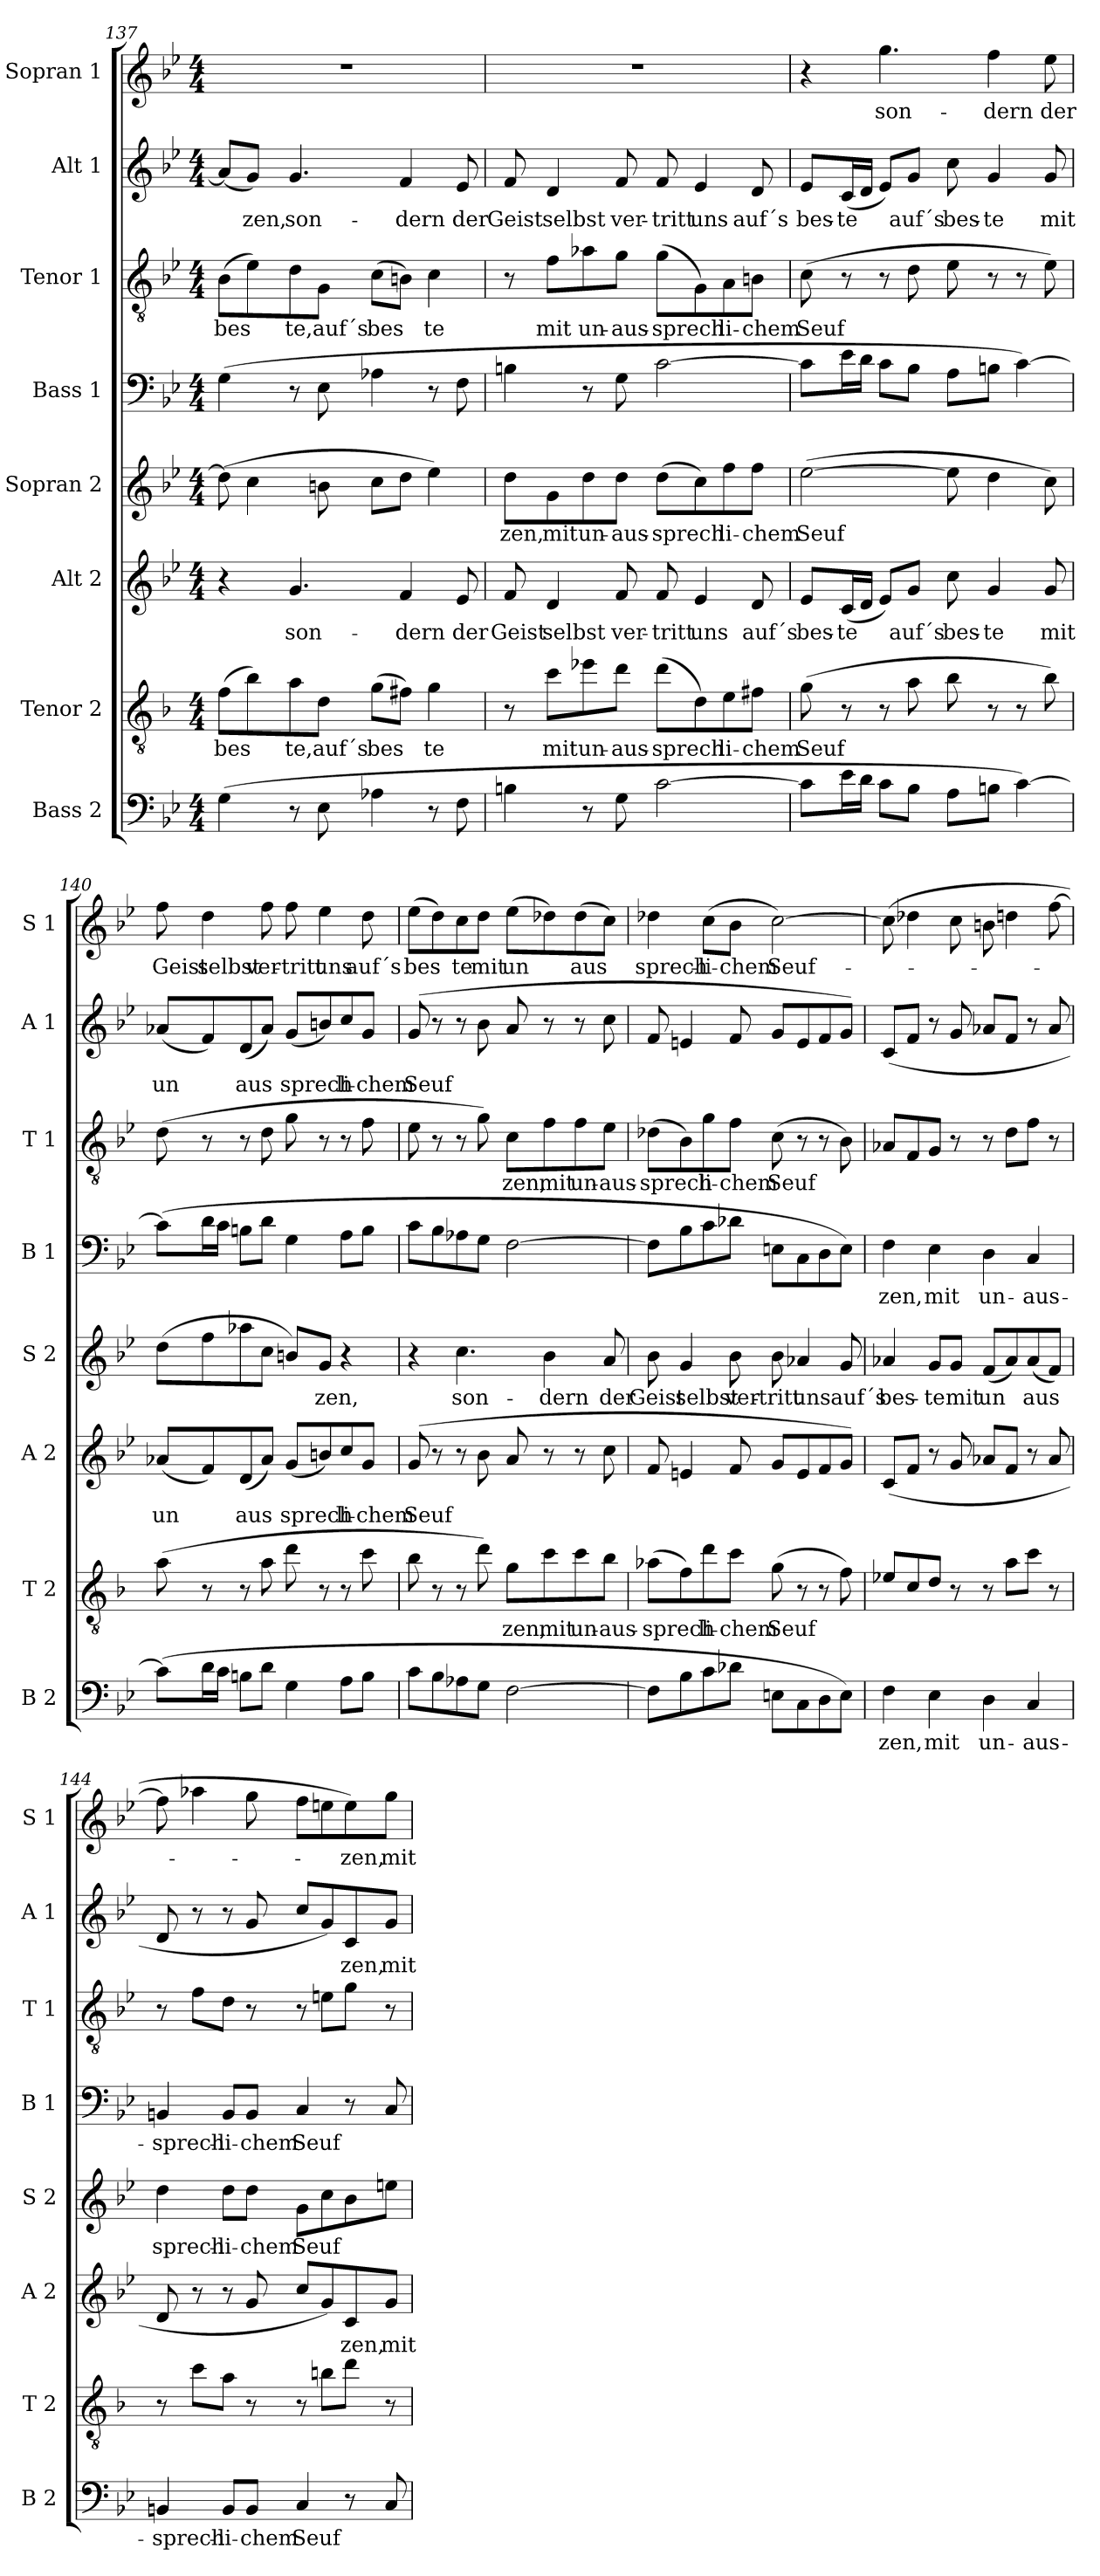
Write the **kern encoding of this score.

**kern	**text	**kern	**text	**kern	**text	**kern	**text	**kern	**text	**kern	**text	**kern	**text	**kern	**text
*part8	*part8	*part7	*part7	*part6	*part6	*part5	*part5	*part4	*part4	*part3	*part3	*part2	*part2	*part1	*part1
*staff8	*staff8	*staff7	*staff7	*staff6	*staff6	*staff5	*staff5	*staff4	*staff4	*staff3	*staff3	*staff2	*staff2	*staff1	*staff1
*I"Bass 2	*	*I"Tenor 2	*	*I"Alt 2	*	*I"Sopran 2	*	*I"Bass 1	*	*I"Tenor 1	*	*I"Alt 1	*	*I"Sopran 1	*
*I'B 2	*	*I'T 2	*	*I'A 2	*	*I'S 2	*	*I'B 1	*	*I'T 1	*	*I'A 1	*	*I'S 1	*
!!LO:LB:g=z
*clefF4	*	*clefGv2	*	*clefG2	*	*clefG2	*	*clefF4	*	*clefGv2	*	*clefG2	*	*clefG2	*
*	*	*ITrd4c7	*	*	*	*	*	*	*	*	*	*	*	*	*
*k[b-e-]	*	*k[b-e-]	*	*k[b-e-]	*	*k[b-e-]	*	*k[b-e-]	*	*k[b-e-]	*	*k[b-e-]	*	*k[b-e-]	*
*M4/4	*	*M4/4	*	*M4/4	*	*M4/4	*	*M4/4	*	*M4/4	*	*M4/4	*	*M4/4	*
=137	=137	=137	=137	=137	=137	=137	=137	=137	=137	=137	=137	=137	=137	=137	=137
!	!	!	!LO:LY:b	!	!	!	!	!	!	!	!LO:LY:b	!	!LO:LY:b	!	!
(4G\	.	(8B-\L	bes	4r	.	(8dd\]	.	(4G\	.	(8B-\L	bes	(8a/L]	_-	1r	.
!	!	!	!	!	!	!	!	!	!	!	!	!	!LO:LY:b	!	!
.	.	8e-\)	.	.	.	4cc\	.	.	.	8e-\)	.	8g/J)	zen,	.	.
!	!	!	!LO:LY:b	!	!LO:LY:b	!	!	!	!	!	!LO:LY:b	!	!LO:LY:b	!	!
8r	.	8d\	te,	4.g/	son-	.	.	8r	.	8d\	te,	4.g/	son-	.	.
!	!	!	!LO:LY:b	!	!	!	!	!	!	!	!LO:LY:b	!	!	!	!
8E-\	.	8G\J	auf´s	.	.	8bn\	.	8E-\	.	8G\J	auf´s	.	.	.	.
!	!	!	!LO:LY:b	!	!	!	!	!	!	!	!LO:LY:b	!	!	!	!
4A-X\	.	(8c\L	bes	.	.	8cc\L	.	4A-X\	.	(8c\L	bes	.	.	.	.
!	!	!	!	!	!LO:LY:b	!	!	!	!	!	!	!	!LO:LY:b	!	!
.	.	8Bn\J)	.	4f/	dern	8dd\J	.	.	.	8Bn\J)	.	4f/	dern	.	.
!	!	!	!LO:LY:b	!	!	!	!	!	!	!	!LO:LY:b	!	!	!	!
8r	.	4c\	te	.	.	4ee-\)	.	8r	.	4c\	te	.	.	.	.
!	!	!	!	!	!LO:LY:b	!	!	!	!	!	!	!	!LO:LY:b	!	!
8F\	.	.	.	8e-/	der	.	.	8F\	.	.	.	8e-/	der	.	.
=138	=138	=138	=138	=138	=138	=138	=138	=138	=138	=138	=138	=138	=138	=138	=138
!	!	!	!	!	!LO:LY:b	!	!LO:LY:b	!	!	!	!	!	!LO:LY:b	!	!
4Bn\	.	8r	.	8f/	Geist	8dd\L	zen,	4Bn\	.	8r	.	8f/	Geist	1r	.
!	!	!	!LO:LY:b	!	!LO:LY:b	!	!LO:LY:b	!	!	!	!LO:LY:b	!	!LO:LY:b	!	!
.	.	8f\L	mit	4d/	selbst	8g\	mit	.	.	8f\L	mit	4d/	selbst	.	.
!	!	!	!LO:LY:b	!	!	!	!LO:LY:b	!	!	!	!LO:LY:b	!	!	!	!
8r	.	8a-X\	un-	.	.	8dd\	un-	8r	.	8a-X\	un-	.	.	.	.
!	!	!	!LO:LY:b	!	!LO:LY:b	!	!LO:LY:b	!	!	!	!LO:LY:b	!	!LO:LY:b	!	!
8G\	.	8g\J	aus-	8f/	ver-	8dd\J	aus-	8G\	.	8g\J	aus-	8f/	ver-	.	.
!	!	!	!LO:LY:b	!	!LO:LY:b	!	!LO:LY:b	!	!	!	!LO:LY:b	!	!LO:LY:b	!	!
[2c\	.	(8g\L	sprech	8f/	tritt	(8dd\L	sprech	[2c\	.	(8g\L	sprech	8f/	tritt	.	.
!	!	!	!	!	!LO:LY:b	!	!	!	!	!	!	!	!LO:LY:b	!	!
.	.	8G\)	.	4e-/	uns	8cc\)	.	.	.	8G\)	.	4e-/	uns	.	.
!	!	!	!LO:LY:b	!	!	!	!LO:LY:b	!	!	!	!LO:LY:b	!	!	!	!
.	.	8A\	li-	.	.	8ff\	li-	.	.	8A\	li-	.	.	.	.
!	!	!	!LO:LY:b	!	!LO:LY:b	!	!LO:LY:b	!	!	!	!LO:LY:b	!	!LO:LY:b	!	!
.	.	8Bn\J	chem	8d/	auf´s	8ff\J	chem	.	.	8Bn\J	chem	8d/	auf´s	.	.
=139	=139	=139	=139	=139	=139	=139	=139	=139	=139	=139	=139	=139	=139	=139	=139
!	!	!	!LO:LY:b	!	!LO:LY:b	!	!LO:LY:b	!	!	!	!LO:LY:b	!	!LO:LY:b	!	!
8c\L]	.	(8c\	Seuf	8e-/L	bes-	([2ee-\	Seuf	8c\L]	.	(8c\	Seuf	8e-/L	bes-	4r	.
!	!	!	!	!	!LO:LY:b	!	!	!	!	!	!	!	!LO:LY:b	!	!
16e-\L	.	8r	.	(16c/L	te	.	.	16e-\L	.	8r	.	(16c/L	te	.	.
16d\JJ	.	.	.	16d/JJ	.	.	.	16d\JJ	.	.	.	16d/JJ	.	.	.
!	!	!	!	!	!	!	!	!	!	!	!	!	!	!	!LO:LY:b
8c\L	.	8r	.	8e-/L)	.	.	.	8c\L	.	8r	.	8e-/L)	.	4.gg\	son-
!	!	!	!	!	!LO:LY:b	!	!	!	!	!	!	!	!LO:LY:b	!	!
8B-\J	.	8d\	.	8g/J	auf´s	.	.	8B-\J	.	8d\	.	8g/J	auf´s	.	.
!	!	!	!	!	!LO:LY:b	!	!	!	!	!	!	!	!LO:LY:b	!	!
8A\L	.	8e-\	.	8cc\	bes-	8ee-\]	.	8A\L	.	8e-\	.	8cc\	bes-	.	.
!	!	!	!	!	!LO:LY:b	!	!	!	!	!	!	!	!LO:LY:b	!	!LO:LY:b
8Bn\J	.	8r	.	4g/	te	4dd\	.	8Bn\J	.	8r	.	4g/	te	4ff\	dern
[4c\)	.	8r	.	.	.	.	.	[4c\)	.	8r	.	.	.	.	.
!	!	!	!	!	!LO:LY:b	!	!	!	!	!	!	!	!LO:LY:b	!	!LO:LY:b
.	.	8e-\)	.	8g/	mit	8cc\)	.	.	.	8e-\)	.	8g/	mit	8ee-\	der
!!LO:PB:g=z
=140	=140	=140	=140	=140	=140	=140	=140	=140	=140	=140	=140	=140	=140	=140	=140
!	!	!	!	!	!LO:LY:b	!	!	!	!	!	!	!	!LO:LY:b	!	!LO:LY:b
(8c\L]	.	(8d\	.	(8a-X/L	un	(8dd\L	.	(8c\L]	.	(8d\	.	(8a-X/L	un	8ff\	Geist
!	!	!	!	!	!	!	!	!	!	!	!	!	!	!	!LO:LY:b
16d\L	.	8r	.	8f/)	.	8ff\	.	16d\L	.	8r	.	8f/)	.	4dd\	selbst
16c\JJ	.	.	.	.	.	.	.	16c\JJ	.	.	.	.	.	.	.
!	!	!	!	!	!LO:LY:b	!	!	!	!	!	!	!	!LO:LY:b	!	!
8Bn\L	.	8r	.	(8d/	aus	8aa-X\	.	8Bn\L	.	8r	.	(8d/	aus	.	.
!	!	!	!	!	!	!	!	!	!	!	!	!	!	!	!LO:LY:b
8d\J	.	8d\	.	8a-/J)	.	8cc\J	.	8d\J	.	8d\	.	8a-/J)	.	8ff\	ver-
!	!	!	!	!	!LO:LY:b	!	!	!	!	!	!	!	!LO:LY:b	!	!LO:LY:b
4G\	.	8g\	.	(8g/L	sprech	8bn/L)	.	4G\	.	8g\	.	(8g/L	sprech	8ff\	tritt
!	!	!	!	!	!	!	!LO:LY:b	!	!	!	!	!	!	!	!LO:LY:b
.	.	8r	.	8bn/)	.	8g/J	zen,	.	.	8r	.	8bn/)	.	4ee-\	uns
!	!	!	!	!	!LO:LY:b	!	!	!	!	!	!	!	!LO:LY:b	!	!
8A\L	.	8r	.	8cc/	li-	4r	.	8A\L	.	8r	.	8cc/	li-	.	.
!	!	!	!	!	!LO:LY:b	!	!	!	!	!	!	!	!LO:LY:b	!	!LO:LY:b
8B\J	.	8f\	.	8g/J	chem	.	.	8B\J	.	8f\	.	8g/J	chem	8dd\	auf´s
=141	=141	=141	=141	=141	=141	=141	=141	=141	=141	=141	=141	=141	=141	=141	=141
!	!	!	!	!	!LO:LY:b	!	!	!	!	!	!	!	!LO:LY:b	!	!LO:LY:b
8c\L	.	8e-\	.	(8g/	Seuf	4r	.	8c\L	.	8e-\	.	(8g/	Seuf	(8ee-\L	bes
8B-\	.	8r	.	8r	.	.	.	8B-\	.	8r	.	8r	.	8dd\)	.
!	!	!	!	!	!	!	!LO:LY:b	!	!	!	!	!	!	!	!LO:LY:b
8A-X\	.	8r	.	8r	.	4.cc\	son-	8A-X\	.	8r	.	8r	.	8cc\	te
!	!	!	!	!	!	!	!	!	!	!	!	!	!	!	!LO:LY:b
8G\J	.	8g\)	.	8b-\	.	.	.	8G\J	.	8g\)	.	8b-\	.	8dd\J	mit
!	!	!	!LO:LY:b	!	!	!	!	!	!	!	!LO:LY:b	!	!	!	!LO:LY:b
[2F\	.	8c\L	zen,	8a/	.	.	.	[2F\	.	8c\L	zen,	8a/	.	(8ee-\L	un
!	!	!	!LO:LY:b	!	!	!	!LO:LY:b	!	!	!	!LO:LY:b	!	!	!	!
.	.	8f\	mit	8r	.	4b-\	dern	.	.	8f\	mit	8r	.	8dd-X\)	.
!	!	!	!LO:LY:b	!	!	!	!	!	!	!	!LO:LY:b	!	!	!	!LO:LY:b
.	.	8f\	un-	8r	.	.	.	.	.	8f\	un-	8r	.	(8dd-\	aus
!	!	!	!LO:LY:b	!	!	!	!LO:LY:b	!	!	!	!LO:LY:b	!	!	!	!
.	.	8e-\J	aus-	8cc\	.	8a/	der	.	.	8e-\J	aus-	8cc\	.	8cc\J)	.
=142	=142	=142	=142	=142	=142	=142	=142	=142	=142	=142	=142	=142	=142	=142	=142
!	!	!	!LO:LY:b	!	!	!	!LO:LY:b	!	!	!	!LO:LY:b	!	!	!	!LO:LY:b
8F\L]	.	(8d-X\L	sprech	8f/	.	8b-\	Geist	8F\L]	.	(8d-X\L	sprech	8f/	.	4dd-X\	sprech-
!	!	!	!	!	!	!	!LO:LY:b	!	!	!	!	!	!	!	!
8B-\	.	8B-\)	.	4en/	.	4g/	selbst	8B-\	.	8B-\)	.	4en/	.	.	.
!	!	!	!LO:LY:b	!	!	!	!	!	!	!	!LO:LY:b	!	!	!	!LO:LY:b
8c\	.	8g\	li-	.	.	.	.	8c\	.	8g\	li-	.	.	(8cc\L	li-
!	!	!	!LO:LY:b	!	!	!	!LO:LY:b	!	!	!	!LO:LY:b	!	!	!	!LO:LY:b
8d-X\J	.	8f\J	chem	8f/	.	8b-\	ver-	8d-X\J	.	8f\J	chem	8f/	.	8b-\J	chem
!	!	!	!LO:LY:b	!	!	!	!LO:LY:b	!	!	!	!LO:LY:b	!	!	!	!LO:LY:b
8En\L	.	(8c\	Seuf	8g/L	.	8b-\	tritt	8En\L	.	(8c\	Seuf	8g/L	.	[2cc\)	Seuf-
!	!	!	!	!	!	!	!LO:LY:b	!	!	!	!	!	!	!	!
8C\	.	8r	.	8e/	.	4a-X/	uns	8C\	.	8r	.	8e/	.	.	.
8D\	.	8r	.	8f/	.	.	.	8D\	.	8r	.	8f/	.	.	.
!	!	!	!	!	!	!	!LO:LY:b	!	!	!	!	!	!	!	!
8E\J)	.	8B-\)	.	8g/J)	.	8g/	auf´s	8E\J)	.	8B-\)	.	8g/J)	.	.	.
!!LO:LB:g=z
=143	=143	=143	=143	=143	=143	=143	=143	=143	=143	=143	=143	=143	=143	=143	=143
!	!LO:LY:b	!	!	!	!	!	!LO:LY:b	!	!LO:LY:b	!	!	!	!	!	!
4F\	zen,	8A-X/L	.	(8c/L	.	4a-X/	bes-	4F\	zen,	8A-X/L	.	(8c/L	.	(8cc\]	.
.	.	8F/	.	8f/J	.	.	.	.	.	8F/	.	8f/J	.	4dd-X\	.
!	!LO:LY:b	!	!	!	!	!	!LO:LY:b	!	!LO:LY:b	!	!	!	!	!	!
4E-\	mit	8G/J	.	8r	.	8g/L	te	4E-\	mit	8G/J	.	8r	.	.	.
!	!	!	!	!	!	!	!LO:LY:b	!	!	!	!	!	!	!	!
.	.	8r	.	8g/	.	8g/J	mit	.	.	8r	.	8g/	.	8cc\	.
!	!LO:LY:b	!	!	!	!	!	!LO:LY:b	!	!LO:LY:b	!	!	!	!	!	!
4D\	un-	8r	.	8a-X/L	.	(8f/L	un	4D\	un-	8r	.	8a-X/L	.	8bn\	.
.	.	8d\L	.	8f/J	.	8a-/)	.	.	.	8d\L	.	8f/J	.	4ddn\	.
!	!LO:LY:b	!	!	!	!	!	!LO:LY:b	!	!LO:LY:b	!	!	!	!	!	!
4C/	aus-	8f\J	.	8r	.	(8a-/	aus	4C/	aus-	8f\J	.	8r	.	.	.
.	.	8r	.	8a-/	.	8f/J)	.	.	.	8r	.	8a-/	.	[8ff\	.
=144	=144	=144	=144	=144	=144	=144	=144	=144	=144	=144	=144	=144	=144	=144	=144
!	!LO:LY:b	!	!	!	!	!	!LO:LY:b	!	!LO:LY:b	!	!	!	!	!	!
4BBn/	sprech-	8r	.	8d/	.	4dd\	sprech-	4BBn/	sprech-	8r	.	8d/	.	8ff\]	.
.	.	8f\L	.	8r	.	.	.	.	.	8f\L	.	8r	.	4aa-X\	.
!	!LO:LY:b	!	!	!	!	!	!LO:LY:b	!	!LO:LY:b	!	!	!	!	!	!
8BB/L	li-	8d\J	.	8r	.	8dd\L	li-	8BB/L	li-	8d\J	.	8r	.	.	.
!	!LO:LY:b	!	!	!	!	!	!LO:LY:b	!	!LO:LY:b	!	!	!	!	!	!
8BB/J	chem	8r	.	8g/	.	8dd\J	chem	8BB/J	chem	8r	.	8g/	.	8gg\	.
!	!LO:LY:b	!	!	!	!	!	!LO:LY:b	!	!LO:LY:b	!	!	!	!	!	!
4C/	Seuf	8r	.	8cc/L	.	8g\L	Seuf	4C/	Seuf	8r	.	8cc/L	.	8ff\L	.
.	.	8en\L	.	8g/)	.	8cc\	.	.	.	8en\L	.	8g/)	.	8een\	.
!	!	!	!	!	!LO:LY:b	!	!	!	!	!	!	!	!LO:LY:b	!	!LO:LY:b
8r	.	8g\J	.	8c/	zen,	8b-\	.	8r	.	8g\J	.	8c/	zen,	8ee\)	zen,
!	!	!	!	!	!LO:LY:b	!	!	!	!	!	!	!	!LO:LY:b	!	!LO:LY:b
8C/	.	8r	.	8g/J	mit	8een\J	.	8C/	.	8r	.	8g/J	mit	8gg\J	mit
=	=	=	=	=	=	=	=	=	=	=	=	=	=	=	=
*-	*-	*-	*-	*-	*-	*-	*-	*-	*-	*-	*-	*-	*-	*-	*-
